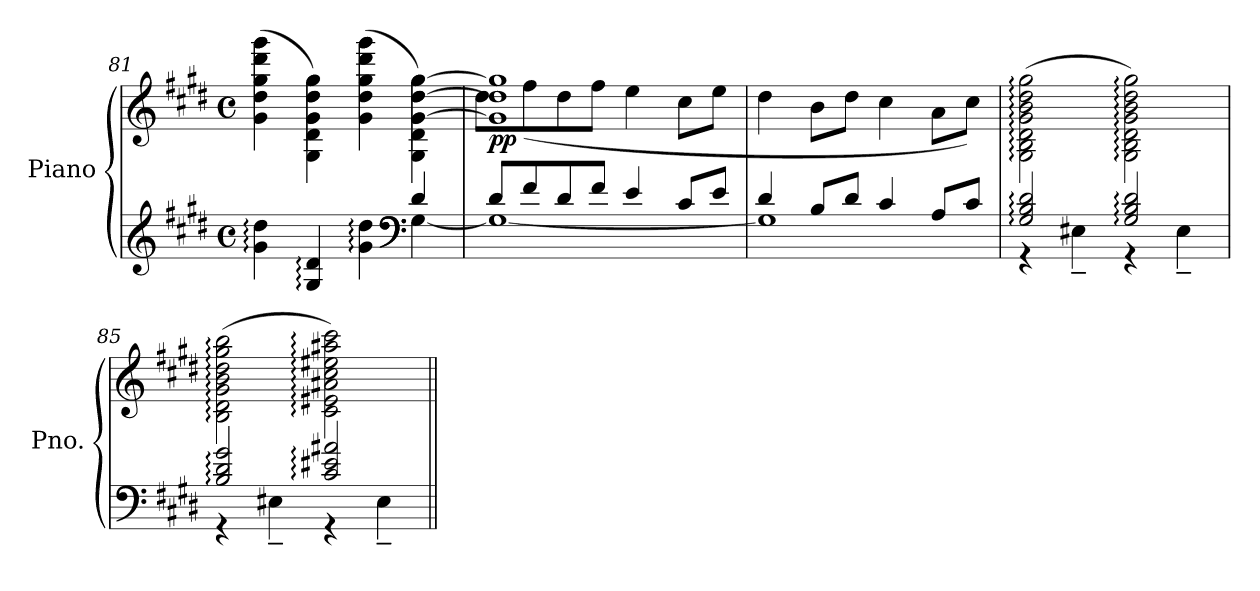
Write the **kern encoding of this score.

**kern	**kern	**dynam
*part1	*part1	*part1
*staff2	*staff1	*staff1/2
*I"Piano	*	*
*I'Pno.	*	*
*clefG2	*clefG2	*
*k[f#c#g#d#]	*k[f#c#g#d#]	*
*M4/4	*M4/4	*
*met(c)	*met(c)	*
=81	=81	=81
*^	*^	*
4g#\: 4dd#\:	2.ryy	(>4gg#\ 4ddd#\ 4ggg#\	4g#\: 4dd#\: 4gg#\: 4ddd#\: 4ggg#\:	.
4G#/: 4d#/:	.	4g#\ 4dd#\ 4gg#\)	4G#\: 4d#\: 4g#\: 4dd#\: 4gg#\:	.
4g#\: 4dd#\:	.	(>4gg#\ 4ddd#\ 4ggg#\	4g#\: 4dd#\: 4gg#\: 4ddd#\: 4ggg#\:	.
*clefF4	*	*	*	*
4d#/	[4G#:\	[4g#\ [4dd#\ [4gg#\)	4G#\: 4d#\: 4g#\: 4dd#\: 4gg#\:	.
=82	=82	=82	=82	=82
!	!	!	!	!LO:DY:b
8d#/L	1G#_	1g#] 1dd#] 1gg#]	8dd#\L	pp
8f#/	.	.	(>8ff#\	.
8d#/	.	.	8dd#\	.
8f#/J	.	.	8ff#\J	.
4e/	.	.	4ee\	.
8c#/L	.	.	8cc#\L	.
8e/J	.	.	8ee\J	.
=83	=83	=83	=83	=83
4d#/	1G#]	1ryy	4dd#\	.
8B/L	.	.	8b\L	.
8d#/J	.	.	8dd#\J	.
4c#/	.	.	4cc#\	.
8A/L	.	.	8a\L	.
8c#/J	.	.	8cc#\J)	.
*	*	*v	*v	*
!!LO:LB:g=z
=84	=84	=84	=84
2G#/: 2B/: 2d#/:	4r	(>2G#\: 2B\: 2d#\: 2g#\: 2b\: 2dd#\: 2gg#\:	.
.	4E#X~\	.	.
2G#/: 2B/: 2d#/:	4r	2G#\: 2B\: 2d#\: 2g#\: 2b\: 2dd#\: 2gg#\:)	.
.	4E#~\	.	.
=85	=85	=85	=85
2B/: 2d#/: 2g#/:	4r	(>2B\: 2d#\: 2g#\: 2b\: 2dd#\: 2gg#\: 2bb\:	.
.	4E#X~\	.	.
2c#/: 2e#X/: 2a#X/:	4r	2c#\: 2e#X\: 2a#X\: 2cc#\: 2ee#X\: 2aa#X\: 2ccc#\:)	.
.	4E#~\	.	.
*v	*v	*	*
=||	=||	=||
*-	*-	*-
